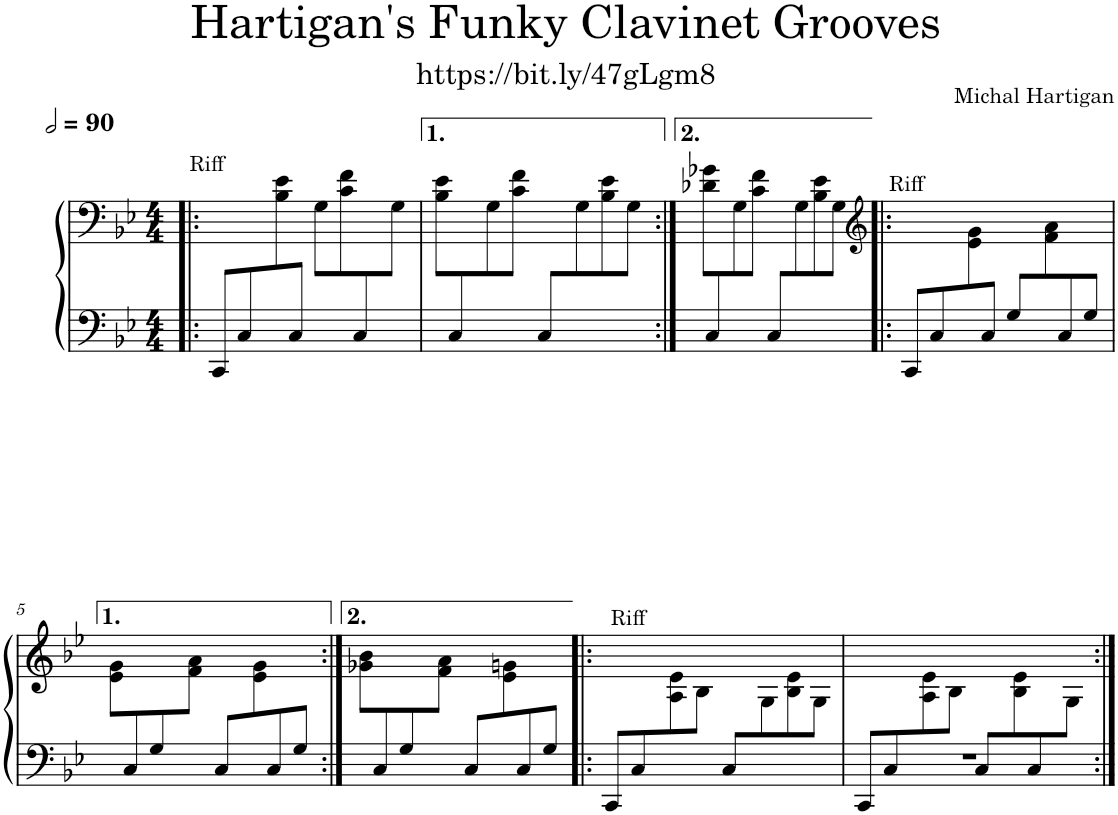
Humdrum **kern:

**kern	**kern
*part1	*part1
*staff2	*staff1
*I"Clavinet	*
*I'Clav.	*
*clefF4	*clefF4
*k[b-e-]	*k[b-e-]
*M4/4	*M4/4
*MM180	*MM180
=1!|:	=1!|:
*^	*
8CC/L	1ryy	4ryy
8C/	.	.
!	!	!LO:TX:a:t=Riff
8ryy	.	8B-\ 8e-\
8C/J	.	8ryy
4ryy	.	8G\L
.	.	8c\ 8f\
8C/	.	8ryy
8ryy	.	8G\J
=2	=2	=2
8ryy	1ryy	8B-\ 8e-\L
8C/	.	8ryy
4ryy	.	8G\
.	.	8c\ 8f\J
8C/L	.	8ryy
4.ryy	.	8G\
.	.	8B-\ 8e-\
.	.	8G\J
=3:|!	=3:|!	=3:|!
8ryy	1ryy	8d-X\ 8g-X\L
8C/	.	8ryy
4ryy	.	8G\
.	.	8c\ 8f\J
8C/L	.	8ryy
4.ryy	.	8G\
.	.	8B-\ 8e-\
.	.	8G\J
=4!|:	=4!|:	=4!|:
*	*	*clefG2
8CC/L	1ryy	4ryy
8C/	.	.
!	!	!LO:TX:a:t=Riff
8ryy	.	8e-\ 8g\
8C/J	.	4ryy
8G/L	.	.
8ryy	.	8f\ 8a\
8C/	.	4ryy
8G/J	.	.
!!LO:LB:g=z
=5	=5	=5
8ryy	1ryy	8e-\ 8g\L
8C/	.	4ryy
8G/	.	.
8ryy	.	8f\ 8a\J
8C/L	.	8ryy
8ryy	.	8e-\ 8g\
8C/	.	4ryy
8G/J	.	.
=6:|!	=6:|!	=6:|!
8ryy	1ryy	8g-X\ 8b-\L
8C/	.	4ryy
8G/	.	.
8ryy	.	8f\ 8a\J
8C/L	.	8ryy
8ryy	.	8e-\ 8gn\
8C/	.	4ryy
8G/J	.	.
=7!|:	=7!|:	=7!|:
8CC/L	1ryy	4ryy
8C/	.	.
!	!	!LO:TX:a:t=Riff
4ryy	.	8A\ 8e-\
.	.	8B-\J
8C/L	.	8ryy
4.ryy	.	8G\
.	.	8B-\ 8e-\
.	.	8G\J
=8	=8	=8
8CC/L	1r	4ryy
8C/	.	.
4ryy	.	8A\ 8e-\
.	.	8B-\J
8C/L	.	8ryy
8ryy	.	8B-\ 8e-\
8C/	.	8ryy
8ryy	.	8G\J
*v	*v	*
=:|!	=:|!
*-	*-
